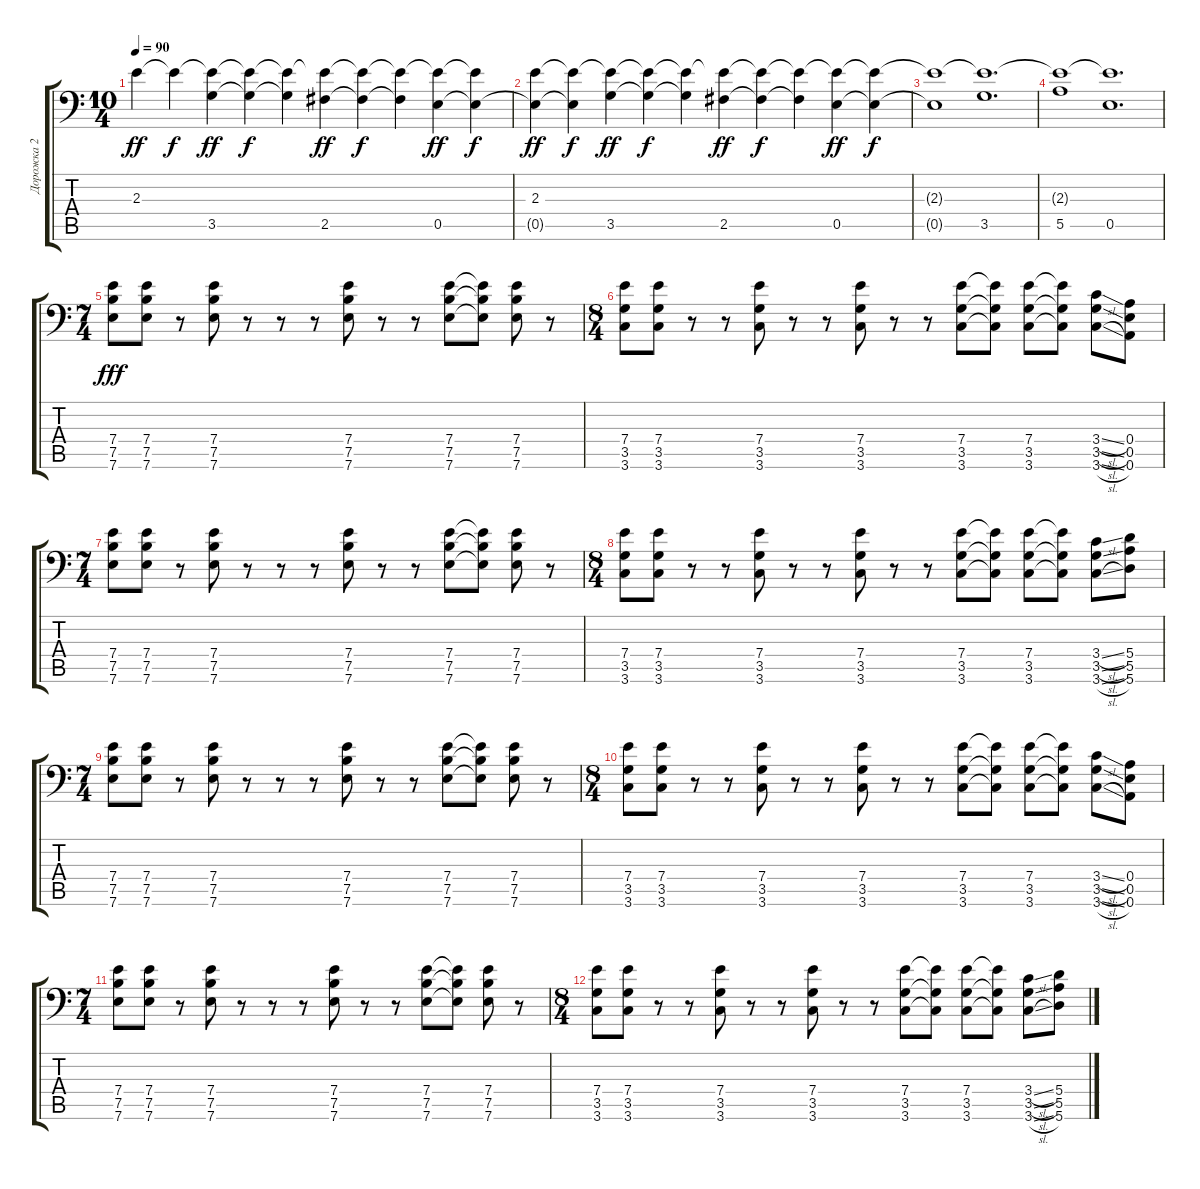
\track ("Дорожка 2" "Дорожка 2") {instrument acousticguitarsteel}
\staff {score tabs}
\tuning (B3 Gb3 D3 A2 E2 A1) {hide}
\ts (10 4)
\tempo 90
\clef f4
\ks c
2.3.4{dy ff instrument electricguitarjazz} 2.3{t}.4{dy f} (2.3{t} 3.5).4{dy ff} (2.3{t} 3.5{t}).4{dy f} (2.3{t} 3.5{t}).4 (2.3{t} 2.5).4{dy ff} (2.3{t} 2.5{t}).4{dy f} (2.3{t} 2.5{t}).4 (2.3{t} 0.5).4{dy ff} (2.3{t} 0.5{t}).4{dy f} |
(2.3 0.5{t}).4{dy ff instrument electricguitarjazz} (2.3{t} 0.5{t}).4{dy f} (2.3{t} 3.5).4{dy ff} (2.3{t} 3.5{t}).4{dy f} (2.3{t} 3.5{t}).4 (2.3{t} 2.5).4{dy ff} (2.3{t} 2.5{t}).4{dy f} (2.3{t} 2.5{t}).4 (2.3{t} 0.5).4{dy ff} (2.3{t} 0.5{t}).4{dy f} |
(2.3{t} 0.5{t}).1 (2.3{t} 3.5).1{d} |
(2.3{t} 5.5).1 (2.3{t} 0.5).1{d} |
\ts (7 4)
(7.4 7.5 7.6).8{dy fff} (7.4 7.5 7.6).8 r.8 (7.4 7.5 7.6).8 r.8 r.8 r.8 (7.4 7.5 7.6).8 r.8 r.8 (7.4 7.5 7.6).8 (7.4{t} 7.5{t} 7.6{t}).8 (7.4 7.5 7.6).8 r.8 |
\ts (8 4)
(7.4 3.5 3.6).8 (7.4 3.5 3.6).8 r.8 r.8 (7.4 3.5 3.6).8 r.8 r.8 (7.4 3.5 3.6).8 r.8 r.8 (7.4 3.5 3.6).8 (7.4{t} 3.5{t} 3.6{t}).8 (7.4 3.5 3.6).8 (7.4{t} 3.5{t} 3.6{t}).8 (3.4{sl} 3.5{sl} 3.6{sl}).8 (0.4 0.5 0.6).8 |
\ts (7 4)
(7.4 7.5 7.6).8 (7.4 7.5 7.6).8 r.8 (7.4 7.5 7.6).8 r.8 r.8 r.8 (7.4 7.5 7.6).8 r.8 r.8 (7.4 7.5 7.6).8 (7.4{t} 7.5{t} 7.6{t}).8 (7.4 7.5 7.6).8 r.8 |
\ts (8 4)
(7.4 3.5 3.6).8 (7.4 3.5 3.6).8 r.8 r.8 (7.4 3.5 3.6).8 r.8 r.8 (7.4 3.5 3.6).8 r.8 r.8 (7.4 3.5 3.6).8 (7.4{t} 3.5{t} 3.6{t}).8 (7.4 3.5 3.6).8 (7.4{t} 3.5{t} 3.6{t}).8 (3.4{sl} 3.5{sl} 3.6{sl}).8 (5.4 5.5 5.6).8 |
\ts (7 4)
(7.4 7.5 7.6).8 (7.4 7.5 7.6).8 r.8 (7.4 7.5 7.6).8 r.8 r.8 r.8 (7.4 7.5 7.6).8 r.8 r.8 (7.4 7.5 7.6).8 (7.4{t} 7.5{t} 7.6{t}).8 (7.4 7.5 7.6).8 r.8 |
\ts (8 4)
(7.4 3.5 3.6).8 (7.4 3.5 3.6).8 r.8 r.8 (7.4 3.5 3.6).8 r.8 r.8 (7.4 3.5 3.6).8 r.8 r.8 (7.4 3.5 3.6).8 (7.4{t} 3.5{t} 3.6{t}).8 (7.4 3.5 3.6).8 (7.4{t} 3.5{t} 3.6{t}).8 (3.4{sl} 3.5{sl} 3.6{sl}).8 (0.4 0.5 0.6).8 |
\ts (7 4)
(7.4 7.5 7.6).8 (7.4 7.5 7.6).8 r.8 (7.4 7.5 7.6).8 r.8 r.8 r.8 (7.4 7.5 7.6).8 r.8 r.8 (7.4 7.5 7.6).8 (7.4{t} 7.5{t} 7.6{t}).8 (7.4 7.5 7.6).8 r.8 |
\ts (8 4)
(7.4 3.5 3.6).8 (7.4 3.5 3.6).8 r.8 r.8 (7.4 3.5 3.6).8 r.8 r.8 (7.4 3.5 3.6).8 r.8 r.8 (7.4 3.5 3.6).8 (7.4{t} 3.5{t} 3.6{t}).8 (7.4 3.5 3.6).8 (7.4{t} 3.5{t} 3.6{t}).8 (3.4{sl} 3.5{sl} 3.6{sl}).8 (5.4 5.5 5.6).8
